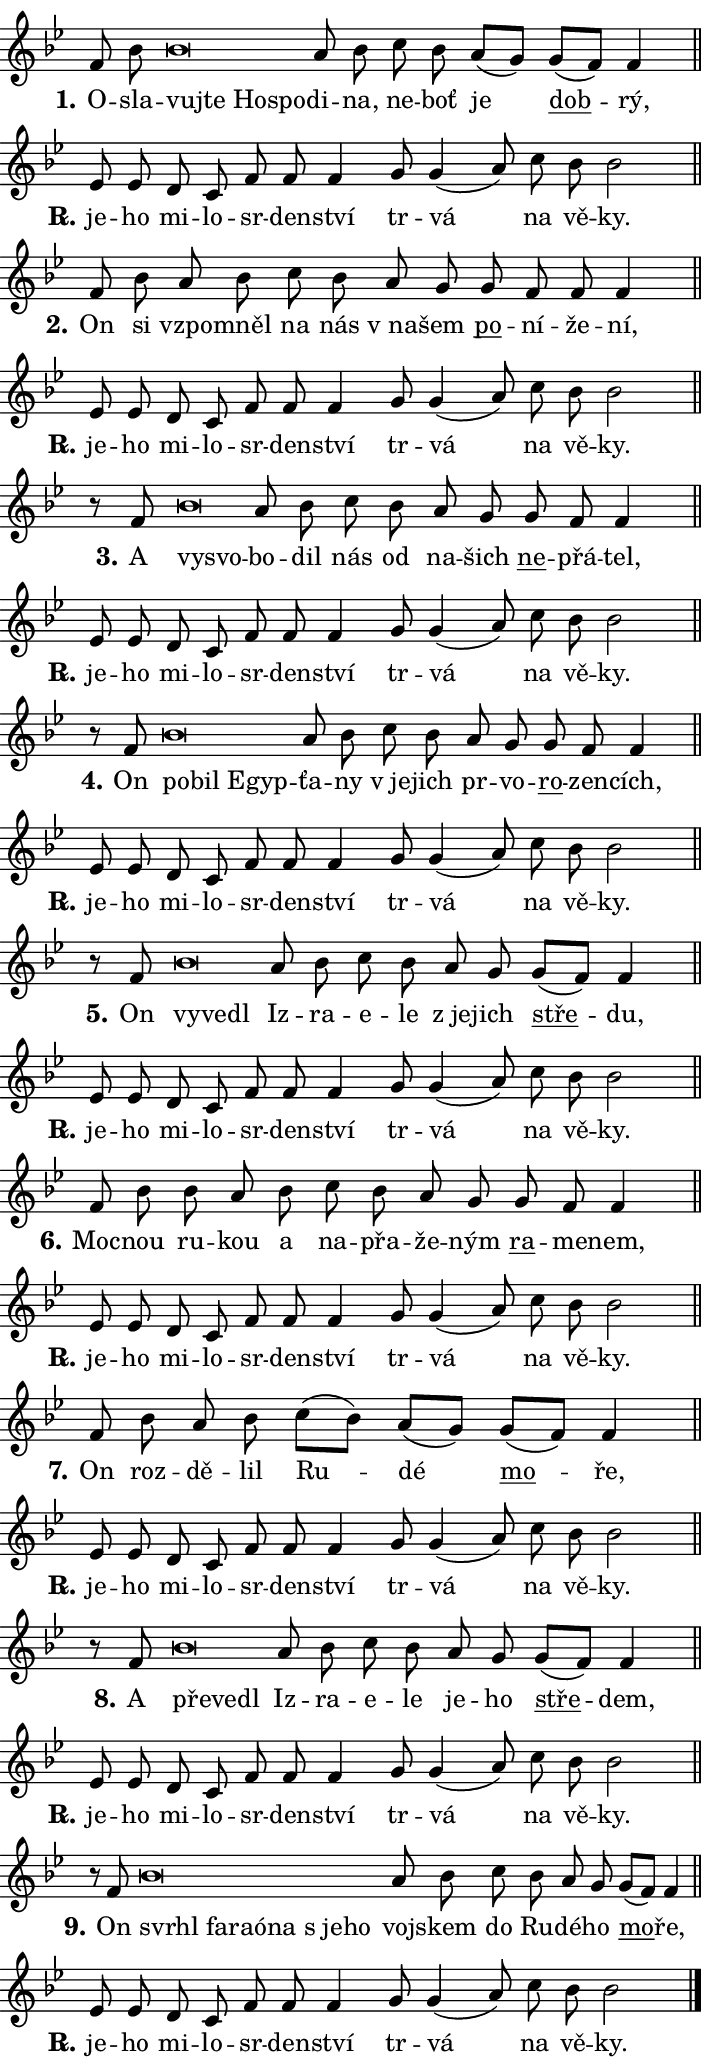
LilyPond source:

\version "2.24.0"
\header { tagline = "" }
\paper {
  indent = 0\cm
  top-margin = 0\cm
  right-margin = 0.13\cm % to fit lyric hyphens
  bottom-margin = 0\cm
  left-margin = 0\cm
  paper-width = 12\cm
  page-breaking = #ly:one-page-breaking
  system-system-spacing.basic-distance = #11
  score-system-spacing.basic-distance = #11
  ragged-last = ##f
}


%% Author: Thomas Morley
%% https://lists.gnu.org/archive/html/lilypond-user/2020-05/msg00002.html
#(define (line-position grob)
"Returns position of @var[grob} in current system:
   @code{'start}, if at first time-step
   @code{'end}, if at last time-step
   @code{'middle} otherwise
"
  (let* ((col (ly:item-get-column grob))
         (ln (ly:grob-object col 'left-neighbor))
         (rn (ly:grob-object col 'right-neighbor))
         (col-to-check-left (if (ly:grob? ln) ln col))
         (col-to-check-right (if (ly:grob? rn) rn col))
         (break-dir-left
           (and
             (ly:grob-property col-to-check-left 'non-musical #f)
             (ly:item-break-dir col-to-check-left)))
         (break-dir-right
           (and
             (ly:grob-property col-to-check-right 'non-musical #f)
             (ly:item-break-dir col-to-check-right))))
        (cond ((eqv? 1 break-dir-left) 'start)
              ((eqv? -1 break-dir-right) 'end)
              (else 'middle))))

#(define (tranparent-at-line-position vctor)
  (lambda (grob)
  "Relying on @code{line-position} select the relevant enry from @var{vctor}.
Used to determine transparency,"
    (case (line-position grob)
      ((end) (not (vector-ref vctor 0)))
      ((middle) (not (vector-ref vctor 1)))
      ((start) (not (vector-ref vctor 2))))))

noteHeadBreakVisibility =
#(define-music-function (break-visibility)(vector?)
"Makes @code{NoteHead}s transparent relying on @var{break-visibility}"
#{
  \override NoteHead.transparent =
    #(tranparent-at-line-position break-visibility)
#})

#(define delete-ledgers-for-transparent-note-heads
  (lambda (grob)
    "Reads whether a @code{NoteHead} is transparent.
If so this @code{NoteHead} is removed from @code{'note-heads} from
@var{grob}, which is supposed to be @code{LedgerLineSpanner}.
As a result ledgers are not printed for this @code{NoteHead}"
    (let* ((nhds-array (ly:grob-object grob 'note-heads))
           (nhds-list
             (if (ly:grob-array? nhds-array)
                 (ly:grob-array->list nhds-array)
                 '()))
           ;; Relies on the transparent-property being done before
           ;; Staff.LedgerLineSpanner.after-line-breaking is executed.
           ;; This is fragile ...
           (to-keep
             (remove
               (lambda (nhd)
                 (ly:grob-property nhd 'transparent #f))
               nhds-list)))
      ;; TODO find a better method to iterate over grob-arrays, similiar
      ;; to filter/remove etc for lists
      ;; For now rebuilt from scratch
      (set! (ly:grob-object grob 'note-heads)  '())
      (for-each
        (lambda (nhd)
          (ly:pointer-group-interface::add-grob grob 'note-heads nhd))
        to-keep))))

squashNotes = {
  \override NoteHead.X-extent = #'(-0.2 . 0.2)
  \override NoteHead.Y-extent = #'(-0.75 . 0)
  \override NoteHead.stencil =
    #(lambda (grob)
       (let ((pos (ly:grob-property grob 'staff-position)))
         (begin
           (if (< pos -7) (display "ERROR: Lower brevis then expected\n") (display ""))
           (if (<= pos -6) ly:text-interface::print ly:note-head::print))))
}
unSquashNotes = {
  \revert NoteHead.X-extent
  \revert NoteHead.Y-extent
  \revert NoteHead.stencil
}

hideNotes = \noteHeadBreakVisibility #begin-of-line-visible
unHideNotes = \noteHeadBreakVisibility #all-visible

% work-around for resetting accidentals
% https://lilypond.org/doc/v2.23/Documentation/notation/displaying-rhythms#unmetered-music
cadenzaMeasure = {
  \cadenzaOff
  \partial 1024 s1024
  \cadenzaOn
}

#(define-markup-command (accent layout props text) (markup?)
  "Underline accented syllable"
  (interpret-markup layout props
    #{\markup \override #'(offset . 4.3) \underline { #text }#}))

responsum = \markup \concat {
  "R" \hspace #-1.05 \path #0.1 #'((moveto 0 0.07) (lineto 0.9 0.8)) \hspace #0.05 "."
}

spaceSize = #0.6828661417322834 % exact space size for TeX Gyre Schola

\layout {
  \context {
    \Staff
    \remove "Time_signature_engraver"
    \override LedgerLineSpanner.after-line-breaking = #delete-ledgers-for-transparent-note-heads
  }
  \context {
    \Lyrics {
      \override LyricSpace.minimum-distance = \spaceSize
      \override LyricText.font-name = #"TeX Gyre Schola"
      \override LyricText.font-size = 1
      \override StanzaNumber.font-name = #"TeX Gyre Schola Bold"
      \override StanzaNumber.font-size = 1
    }
  }
  \context {
    \Score 
    \override NoteHead.text =
      #(lambda (grob) 
        (let ((pos (ly:grob-property grob 'staff-position)))
          #{\markup {
            \combine
              \halign #-0.55 \raise #(if (= pos -6) 0 0.5) \override #'(thickness . 2) \draw-line #'(3.2 . 0)
              \musicglyph "noteheads.sM1"
          }#}))
  }
}

% magnetic-lyrics.ily
%
%   written by
%     Jean Abou Samra <jean@abou-samra.fr>
%     Werner Lemberg <wl@gnu.org>
%
%   adapted by
%     Jiri Hon <jiri.hon@gmail.com>
%
% Version 2022-Apr-15

% https://www.mail-archive.com/lilypond-user@gnu.org/msg149350.html

#(define (Left_hyphen_pointer_engraver context)
   "Collect syllable-hyphen-syllable occurrences in lyrics and store
them in properties.  This engraver only looks to the left.  For
example, if the lyrics input is @code{foo -- bar}, it does the
following.

@itemize @bullet
@item
Set the @code{text} property of the @code{LyricHyphen} grob between
@q{foo} and @q{bar} to @code{foo}.

@item
Set the @code{left-hyphen} property of the @code{LyricText} grob with
text @q{foo} to the @code{LyricHyphen} grob between @q{foo} and
@q{bar}.
@end itemize

Use this auxiliary engraver in combination with the
@code{lyric-@/text::@/apply-@/magnetic-@/offset!} hook."
   (let ((hyphen #f)
         (text #f))
     (make-engraver
      (acknowledgers
       ((lyric-syllable-interface engraver grob source-engraver)
        (set! text grob)))
      (end-acknowledgers
       ((lyric-hyphen-interface engraver grob source-engraver)
        ;(when (not (grob::has-interface grob 'lyric-space-interface))
          (set! hyphen grob)));)
      ((stop-translation-timestep engraver)
       (when (and text hyphen)
         (ly:grob-set-object! text 'left-hyphen hyphen))
       (set! text #f)
       (set! hyphen #f)))))

#(define (lyric-text::apply-magnetic-offset! grob)
   "If the space between two syllables is less than the value in
property @code{LyricText@/.details@/.squash-threshold}, move the right
syllable to the left so that it gets concatenated with the left
syllable.

Use this function as a hook for
@code{LyricText@/.after-@/line-@/breaking} if the
@code{Left_@/hyphen_@/pointer_@/engraver} is active."
   (let ((hyphen (ly:grob-object grob 'left-hyphen #f)))
     (when hyphen
       (let ((left-text (ly:spanner-bound hyphen LEFT)))
         (when (grob::has-interface left-text 'lyric-syllable-interface)
           (let* ((common (ly:grob-common-refpoint grob left-text X))
                  (this-x-ext (ly:grob-extent grob common X))
                  (left-x-ext
                   (begin
                     ;; Trigger magnetism for left-text.
                     (ly:grob-property left-text 'after-line-breaking)
                     (ly:grob-extent left-text common X)))
                  ;; `delta` is the gap width between two syllables.
                  (delta (- (interval-start this-x-ext)
                            (interval-end left-x-ext)))
                  (details (ly:grob-property grob 'details))
                  (threshold (assoc-get 'squash-threshold details 0.2)))
             (when (< delta threshold)
               (let* (;; We have to manipulate the input text so that
                      ;; ligatures crossing syllable boundaries are not
                      ;; disabled.  For languages based on the Latin
                      ;; script this is essentially a beautification.
                      ;; However, for non-Western scripts it can be a
                      ;; necessity.
                      (lt (ly:grob-property left-text 'text))
                      (rt (ly:grob-property grob 'text))
                      (is-space (grob::has-interface hyphen 'lyric-space-interface))
                      (space (if is-space " " ""))
                      (extra-delta (if is-space spaceSize 0))
                      ;; Append new syllable.
                      (ltrt-space (if (and (string? lt) (string? rt))
                                (string-append lt space rt)
                                (make-concat-markup (list lt space rt))))
                      ;; Right-align `ltrt` to the right side.
                      (ltrt-space-markup (grob-interpret-markup
                               grob
                               (make-translate-markup
                                (cons (interval-length this-x-ext) 0)
                                (make-right-align-markup ltrt-space)))))
                 (begin
                   ;; Don't print `left-text`.
                   (ly:grob-set-property! left-text 'stencil #f)
                   ;; Set text and stencil (which holds all collected
                   ;; syllables so far) and shift it to the left.
                   (ly:grob-set-property! grob 'text ltrt-space)
                   (ly:grob-set-property! grob 'stencil ltrt-space-markup)
                   (ly:grob-translate-axis! grob (- (- delta extra-delta)) X))))))))))


#(define (lyric-hyphen::displace-bounds-first grob)
   ;; Make very sure this callback isn't triggered too early.
   (let ((left (ly:spanner-bound grob LEFT))
         (right (ly:spanner-bound grob RIGHT)))
     (ly:grob-property left 'after-line-breaking)
     (ly:grob-property right 'after-line-breaking)
     (ly:lyric-hyphen::print grob)))

squashThreshold = #0.4

\layout {
  \context {
    \Lyrics
    \consists #Left_hyphen_pointer_engraver
    \override LyricText.after-line-breaking =
      #lyric-text::apply-magnetic-offset!
    \override LyricHyphen.stencil = #lyric-hyphen::displace-bounds-first
    \override LyricText.details.squash-threshold = \squashThreshold
    \override LyricHyphen.minimum-distance = 0
    \override LyricHyphen.minimum-length = \squashThreshold
  }
}

squashText = \override LyricText.details.squash-threshold = 9999
unSquashText = \override LyricText.details.squash-threshold = \squashThreshold

leftText = \override LyricText.self-alignment-X = #LEFT
unLeftText = \revert LyricText.self-alignment-X

starOffset = #(lambda (grob) 
                (let ((x_offset (ly:self-alignment-interface::aligned-on-x-parent grob)))
                  (if (= x_offset 0) 0 (+ x_offset 1.2))))

star = #(define-music-function (syllable)(string?)
"Append star separator at the end of a syllable"
#{
  \once \override LyricText.X-offset = #starOffset
  \lyricmode { \markup {
    #syllable
    \override #'((font-name . "TeX Gyre Schola Bold")) \hspace #0.2 \lower #0.65 \larger "*"
  } }
#})

starAccent = #(define-music-function (syllable)(string?)
"Append star separator at the end of a syllable and make accent"
#{
  \once \override LyricText.X-offset = #starOffset
  \lyricmode { \markup {
    \accent #syllable
    \override #'((font-name . "TeX Gyre Schola Bold")) \hspace #0.2 \lower #0.65 \larger "*"
  } }
#})

breath = #(define-music-function (syllable)(string?)
"Append breathing indicator at the end of a syllable"
#{
  \lyricmode { \markup { #syllable "+" } }
#})

optionalBreath = #(define-music-function (syllable)(string?)
"Append optional breathing indicator at the end of a syllable"
#{
  \lyricmode { \markup { #syllable "(+)" } }
#})


\score {
    <<
        \new Voice = "melody" { \cadenzaOn \key bes \major \relative { f'8 bes \bar "" \squashNotes bes\breve*1/16 \hideNotes \breve*1/16 \bar "" \breve*1/16 \breve*1/16 \bar "" \unHideNotes \unSquashNotes a8 bes \bar "" c bes \bar "" a[( g)] \bar "" g[( f)] f4 \cadenzaMeasure \bar "||" \break } }
        \new Lyrics \lyricsto "melody" { \lyricmode { \set stanza = "1."
O -- sla -- \leftText vuj -- \squashText te Ho -- spo -- \unLeftText \unSquashText di -- na, ne -- boť je \markup \accent dob -- rý, } }
    >>
    \layout {}
}

\score {
    <<
        \new Voice = "melody" { \cadenzaOn \key bes \major \relative { es'8 es d c \bar "" f f f4 \bar "" g8 g4( a8)] \bar "" c bes bes2 \cadenzaMeasure \bar "||" \break } }
        \new Lyrics \lyricsto "melody" { \lyricmode { \set stanza = \responsum
je -- ho mi -- lo -- sr -- den -- ství tr -- vá na vě -- ky. } }
    >>
    \layout {}
}

\score {
    <<
        \new Voice = "melody" { \cadenzaOn \key bes \major \relative { f'8 bes8 a8 bes \bar "" c bes \bar "" a g \bar "" g f f f4 \cadenzaMeasure \bar "||" \break } }
        \new Lyrics \lyricsto "melody" { \lyricmode { \set stanza = "2."
On si vzpo -- mněl na nás "v na" -- šem \markup \accent po -- ní -- že -- ní, } }
    >>
    \layout {}
}

\score {
    <<
        \new Voice = "melody" { \cadenzaOn \key bes \major \relative { es'8 es d c \bar "" f f f4 \bar "" g8 g4( a8)] \bar "" c bes bes2 \cadenzaMeasure \bar "||" \break } }
        \new Lyrics \lyricsto "melody" { \lyricmode { \set stanza = \responsum
je -- ho mi -- lo -- sr -- den -- ství tr -- vá na vě -- ky. } }
    >>
    \layout {}
}

\score {
    <<
        \new Voice = "melody" { \cadenzaOn \key bes \major \relative { r8 f' \squashNotes bes\breve*1/16 \hideNotes \breve*1/16 \bar "" \unHideNotes \unSquashNotes a8 bes \bar "" c bes \bar "" a g \bar "" g f f4 \cadenzaMeasure \bar "||" \break } }
        \new Lyrics \lyricsto "melody" { \lyricmode { \set stanza = "3."
A \leftText vy -- \squashText svo -- \unLeftText \unSquashText bo -- dil nás od na -- šich \markup \accent ne -- přá -- tel, } }
    >>
    \layout {}
}

\score {
    <<
        \new Voice = "melody" { \cadenzaOn \key bes \major \relative { es'8 es d c \bar "" f f f4 \bar "" g8 g4( a8)] \bar "" c bes bes2 \cadenzaMeasure \bar "||" \break } }
        \new Lyrics \lyricsto "melody" { \lyricmode { \set stanza = \responsum
je -- ho mi -- lo -- sr -- den -- ství tr -- vá na vě -- ky. } }
    >>
    \layout {}
}

\score {
    <<
        \new Voice = "melody" { \cadenzaOn \key bes \major \relative { r8 f' \squashNotes bes\breve*1/16 \hideNotes \breve*1/16 \bar "" \breve*1/16 \breve*1/16 \bar "" \unHideNotes \unSquashNotes a8 bes \bar "" c bes \bar "" a g \bar "" g f f4 \cadenzaMeasure \bar "||" \break } }
        \new Lyrics \lyricsto "melody" { \lyricmode { \set stanza = "4."
On \leftText po -- \squashText bil E -- gyp -- \unLeftText \unSquashText ťa -- ny "v je" -- jich pr -- vo -- \markup \accent ro -- zen -- cích, } }
    >>
    \layout {}
}

\score {
    <<
        \new Voice = "melody" { \cadenzaOn \key bes \major \relative { es'8 es d c \bar "" f f f4 \bar "" g8 g4( a8)] \bar "" c bes bes2 \cadenzaMeasure \bar "||" \break } }
        \new Lyrics \lyricsto "melody" { \lyricmode { \set stanza = \responsum
je -- ho mi -- lo -- sr -- den -- ství tr -- vá na vě -- ky. } }
    >>
    \layout {}
}

\score {
    <<
        \new Voice = "melody" { \cadenzaOn \key bes \major \relative { r8 f' \squashNotes bes\breve*1/16 \hideNotes \breve*1/16 \breve*1/16 \bar "" \unHideNotes \unSquashNotes a8 bes \bar "" c bes \bar "" a g \bar "" g[( f)] f4 \cadenzaMeasure \bar "||" \break } }
        \new Lyrics \lyricsto "melody" { \lyricmode { \set stanza = "5."
On \leftText vy -- \squashText ve -- dl \unLeftText \unSquashText Iz -- ra -- e -- le "z je" -- jich \markup \accent stře -- du, } }
    >>
    \layout {}
}

\score {
    <<
        \new Voice = "melody" { \cadenzaOn \key bes \major \relative { es'8 es d c \bar "" f f f4 \bar "" g8 g4( a8)] \bar "" c bes bes2 \cadenzaMeasure \bar "||" \break } }
        \new Lyrics \lyricsto "melody" { \lyricmode { \set stanza = \responsum
je -- ho mi -- lo -- sr -- den -- ství tr -- vá na vě -- ky. } }
    >>
    \layout {}
}

\score {
    <<
        \new Voice = "melody" { \cadenzaOn \key bes \major \relative { f'8 bes \bar "" bes a8 bes \bar "" c bes \bar "" a g \bar "" g f f4 \cadenzaMeasure \bar "||" \break } }
        \new Lyrics \lyricsto "melody" { \lyricmode { \set stanza = "6."
Moc -- nou ru -- kou a na -- přa -- že -- ným \markup \accent ra -- me -- nem, } }
    >>
    \layout {}
}

\score {
    <<
        \new Voice = "melody" { \cadenzaOn \key bes \major \relative { es'8 es d c \bar "" f f f4 \bar "" g8 g4( a8)] \bar "" c bes bes2 \cadenzaMeasure \bar "||" \break } }
        \new Lyrics \lyricsto "melody" { \lyricmode { \set stanza = \responsum
je -- ho mi -- lo -- sr -- den -- ství tr -- vá na vě -- ky. } }
    >>
    \layout {}
}

\score {
    <<
        \new Voice = "melody" { \cadenzaOn \key bes \major \relative { f'8 bes a8 bes \bar "" c[( bes)] \bar "" a[( g)] \bar "" g[( f)] f4 \cadenzaMeasure \bar "||" \break } }
        \new Lyrics \lyricsto "melody" { \lyricmode { \set stanza = "7."
On roz -- dě -- lil Ru -- dé \markup \accent mo -- ře, } }
    >>
    \layout {}
}

\score {
    <<
        \new Voice = "melody" { \cadenzaOn \key bes \major \relative { es'8 es d c \bar "" f f f4 \bar "" g8 g4( a8)] \bar "" c bes bes2 \cadenzaMeasure \bar "||" \break } }
        \new Lyrics \lyricsto "melody" { \lyricmode { \set stanza = \responsum
je -- ho mi -- lo -- sr -- den -- ství tr -- vá na vě -- ky. } }
    >>
    \layout {}
}

\score {
    <<
        \new Voice = "melody" { \cadenzaOn \key bes \major \relative { r8 f'8 \squashNotes bes\breve*1/16 \hideNotes \breve*1/16 \breve*1/16 \bar "" \unHideNotes \unSquashNotes a8 bes \bar "" c bes \bar "" a g \bar "" g[( f)] f4 \cadenzaMeasure \bar "||" \break } }
        \new Lyrics \lyricsto "melody" { \lyricmode { \set stanza = "8."
A \leftText pře -- \squashText ve -- dl \unLeftText \unSquashText Iz -- ra -- e -- le je -- ho \markup \accent stře -- dem, } }
    >>
    \layout {}
}

\score {
    <<
        \new Voice = "melody" { \cadenzaOn \key bes \major \relative { es'8 es d c \bar "" f f f4 \bar "" g8 g4( a8)] \bar "" c bes bes2 \cadenzaMeasure \bar "||" \break } }
        \new Lyrics \lyricsto "melody" { \lyricmode { \set stanza = \responsum
je -- ho mi -- lo -- sr -- den -- ství tr -- vá na vě -- ky. } }
    >>
    \layout {}
}

\score {
    <<
        \new Voice = "melody" { \cadenzaOn \key bes \major \relative { r8 f' \squashNotes bes\breve*1/16 \hideNotes \breve*1/16 \bar "" \breve*1/16 \bar "" \breve*1/16 \bar "" \breve*1/16 \bar "" \breve*1/16 \breve*1/16 \bar "" \unHideNotes \unSquashNotes a8 bes \bar "" c bes \bar "" a g \bar "" g[( f)] f4 \cadenzaMeasure \bar "||" \break } }
        \new Lyrics \lyricsto "melody" { \lyricmode { \set stanza = "9."
On \leftText svr -- \squashText hl fa -- raó -- na "s je" -- ho \unLeftText \unSquashText voj -- skem do Ru -- dé -- ho \markup \accent mo -- ře, } }
    >>
    \layout {}
}

\score {
    <<
        \new Voice = "melody" { \cadenzaOn \key bes \major \relative { es'8 es d c \bar "" f f f4 \bar "" g8 g4( a8)] \bar "" c bes bes2 \cadenzaMeasure \bar "||" \break } \bar "|." }
        \new Lyrics \lyricsto "melody" { \lyricmode { \set stanza = \responsum
je -- ho mi -- lo -- sr -- den -- ství tr -- vá na vě -- ky. } }
    >>
    \layout {}
}
